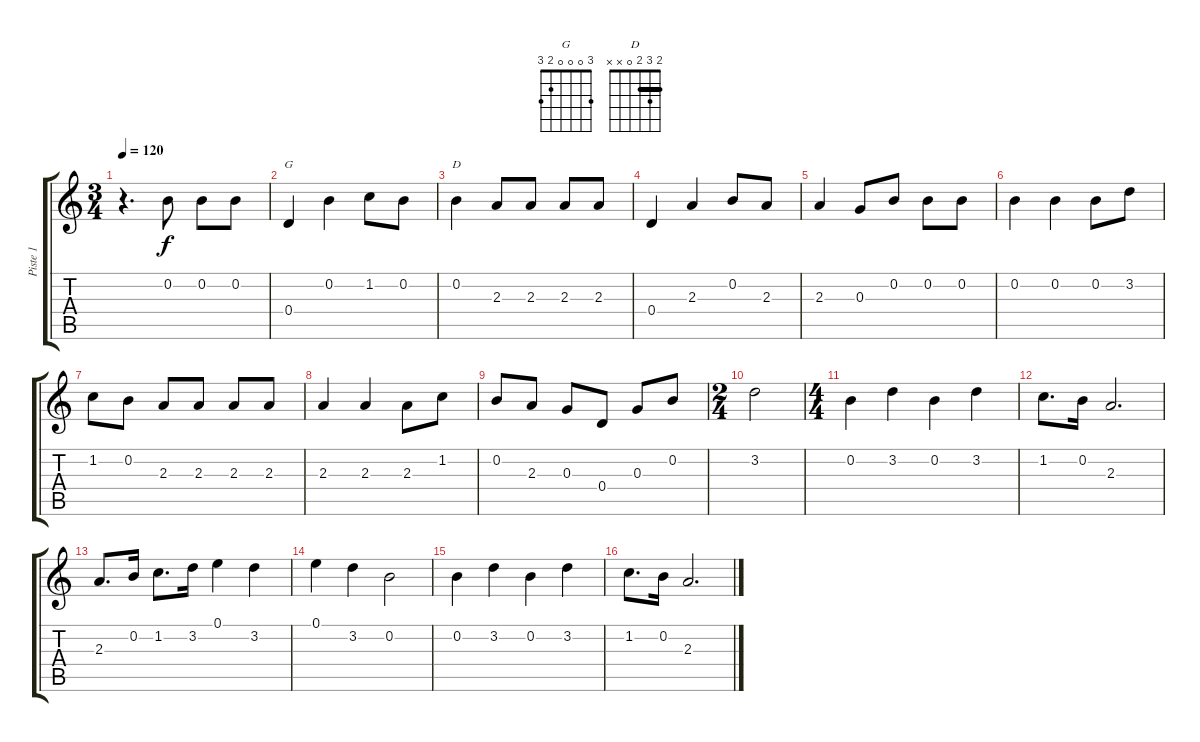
\track ("Piste 1" "Piste 1") {instrument acousticguitarsteel}
\staff {score tabs}
\tuning (E4 B3 G3 D3 A2 E2) {hide}
\chord ("G" 3 0 0 0 2 3)
\chord ("D" 2 3 2 0 x x) {barre 2}
\ts (3 4)
\tempo 120
\clef g2
\ks c
r.4{d dy f instrument acousticguitarsteel} 0.2.8 0.2.8 0.2.8 |
0.4.4{ch "G"} 0.2.4 1.2.8 0.2.8 |
0.2.4{ch "D"} 2.3.8 2.3.8 2.3.8 2.3.8 |
0.4.4 2.3.4 0.2.8 2.3.8 |
2.3.4 0.3.8 0.2.8 0.2.8 0.2.8 |
0.2.4 0.2.4 0.2.8 3.2.8 |
1.2.8 0.2.8 2.3.8 2.3.8 2.3.8 2.3.8 |
2.3.4 2.3.4 2.3.8 1.2.8 |
0.2.8 2.3.8 0.3.8 0.4.8 0.3.8 0.2.8 |
\ts (2 4)
3.2.2 |
\ts (4 4)
0.2.4 3.2.4 0.2.4 3.2.4 |
1.2.8{d} 0.2.16 2.3.2{d} |
2.3.8{d} 0.2.16 1.2.8{d} 3.2.16 0.1.4 3.2.4 |
0.1.4 3.2.4 0.2.2 |
0.2.4 3.2.4 0.2.4 3.2.4 |
1.2.8{d} 0.2.16 2.3.2{d}
